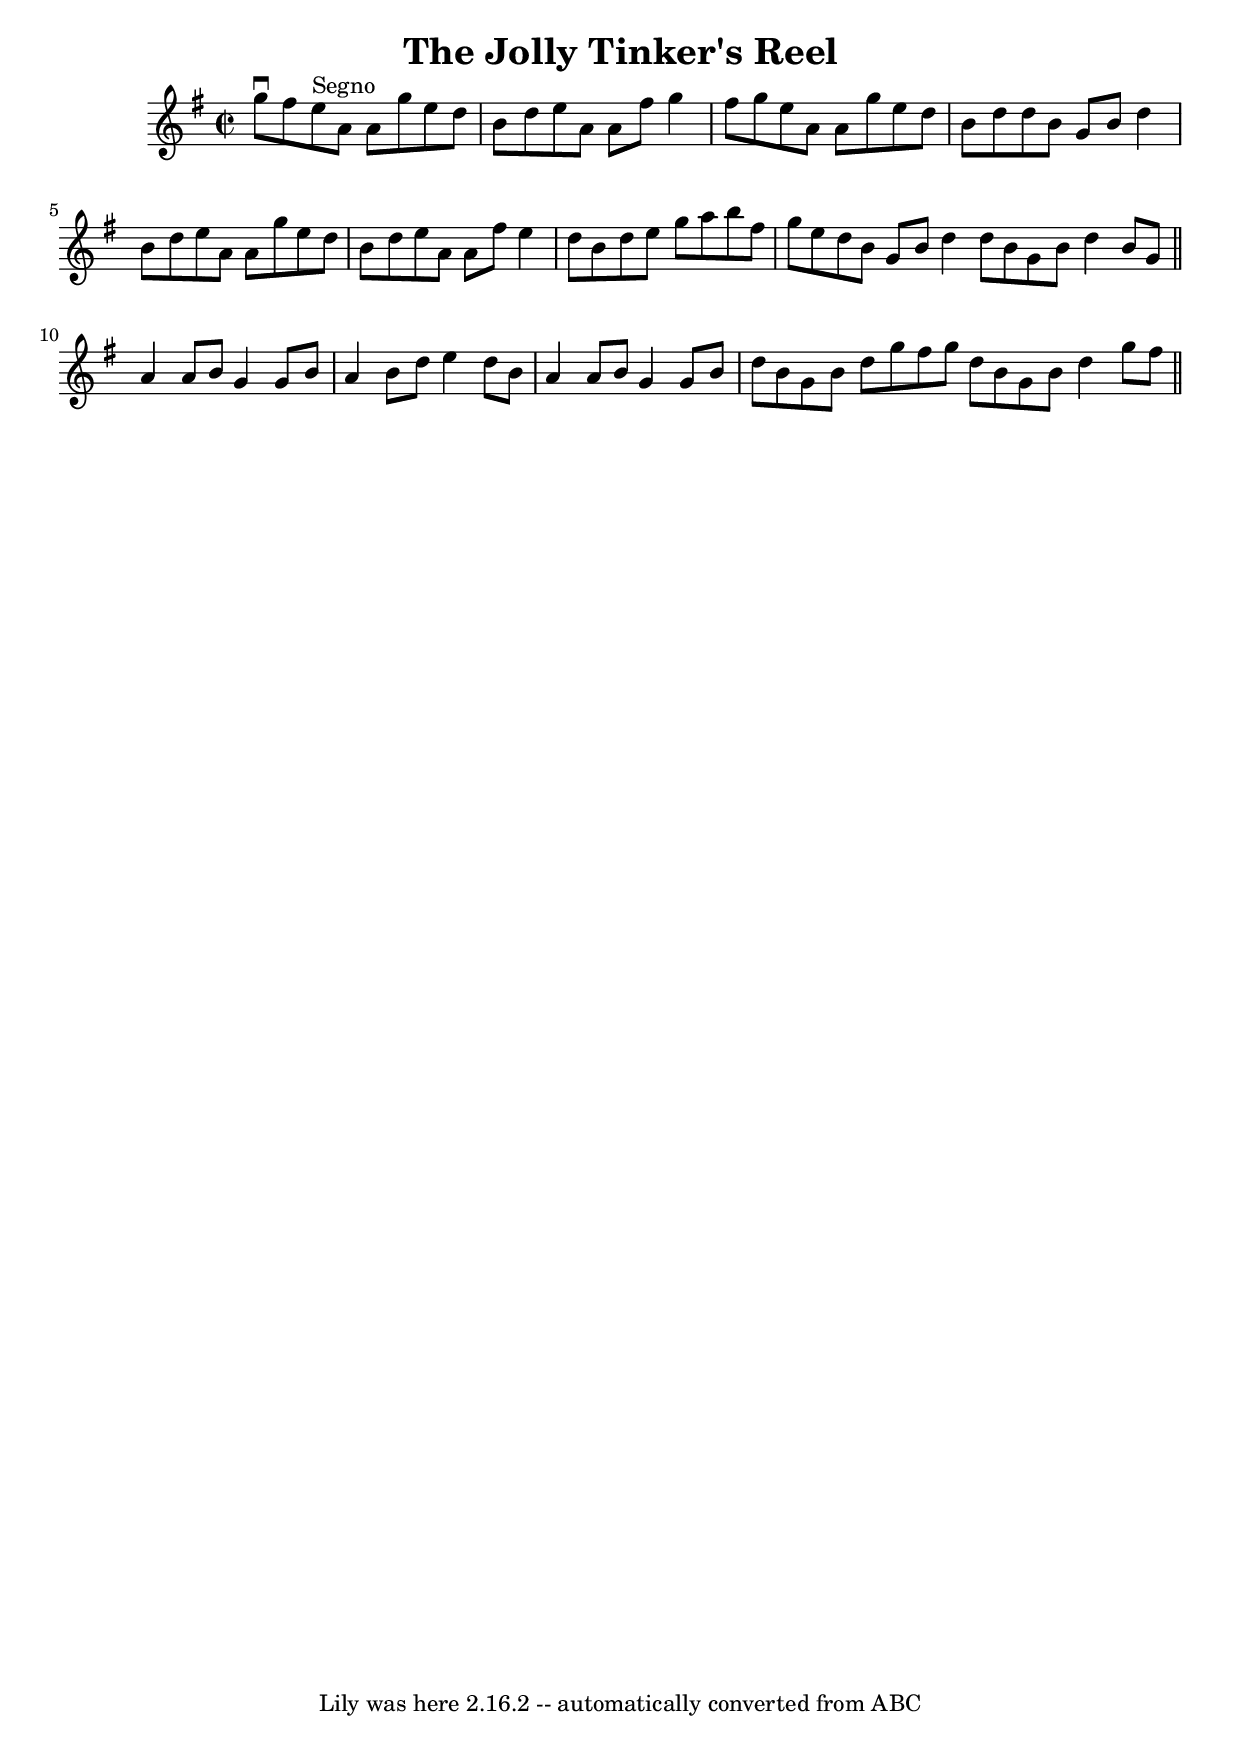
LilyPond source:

\version "2.16.2"
\include "Mammoth.ily"
\header {
  %% book = "Ryan's Mammoth Collection"
  crossRefNumber = "1"
  footnotes = ""
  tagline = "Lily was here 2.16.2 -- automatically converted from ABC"
  title = "The Jolly Tinker's Reel"

}
voicedefault =  {


  \override Staff.TimeSignature #'style = #'C
  \time 2/2 
  \key a \dorian g''8^\downbow fis''8    |
  e''8^"Segno" 
  a'8 a'8 g''8 e''8 d''8 b'8 d''8  |
  e''8 a'8    
  a'8 fis''8 g''4 fis''8 g''8  |
  e''8 a'8 a'8 g''8  
  e''8 d''8 b'8 d''8  |
  d''8 b'8 g'8 b'8 d''4    
  b'8 d''8  |
  e''8 a'8 a'8 g''8 e''8 d''8 b'8    
  d''8  |
  e''8 a'8 a'8 fis''8 e''4 d''8 b'8  |
  
  d''8 e''8 g''8 a''8 b''8 fis''8 g''8 e''8  |
  
  d''8 b'8 g'8 b'8 d''4  \bar ":|" d''8 b'8 g'8 b'8    
  d''4 b'8 g'8  \bar "||" a'4 a'8 b'8 g'4 g'8 b'8  
  |
  a'4 b'8 d''8 e''4 d''8 b'8  |
  a'4 a'8    
  b'8 g'4 g'8 b'8  |
  d''8 b'8 g'8 b'8 d''8 g''8  
  fis''8 g''8  \bar ":|" d''8 b'8 g'8 b'8 d''4 g''8    
  fis''8    \bar "||"   

}

\score{
  <<

    \context Staff="default"
    {
      \voicedefault 
      
    }

  >>
  \layout {
    
  }
  \midi {
  }

}
